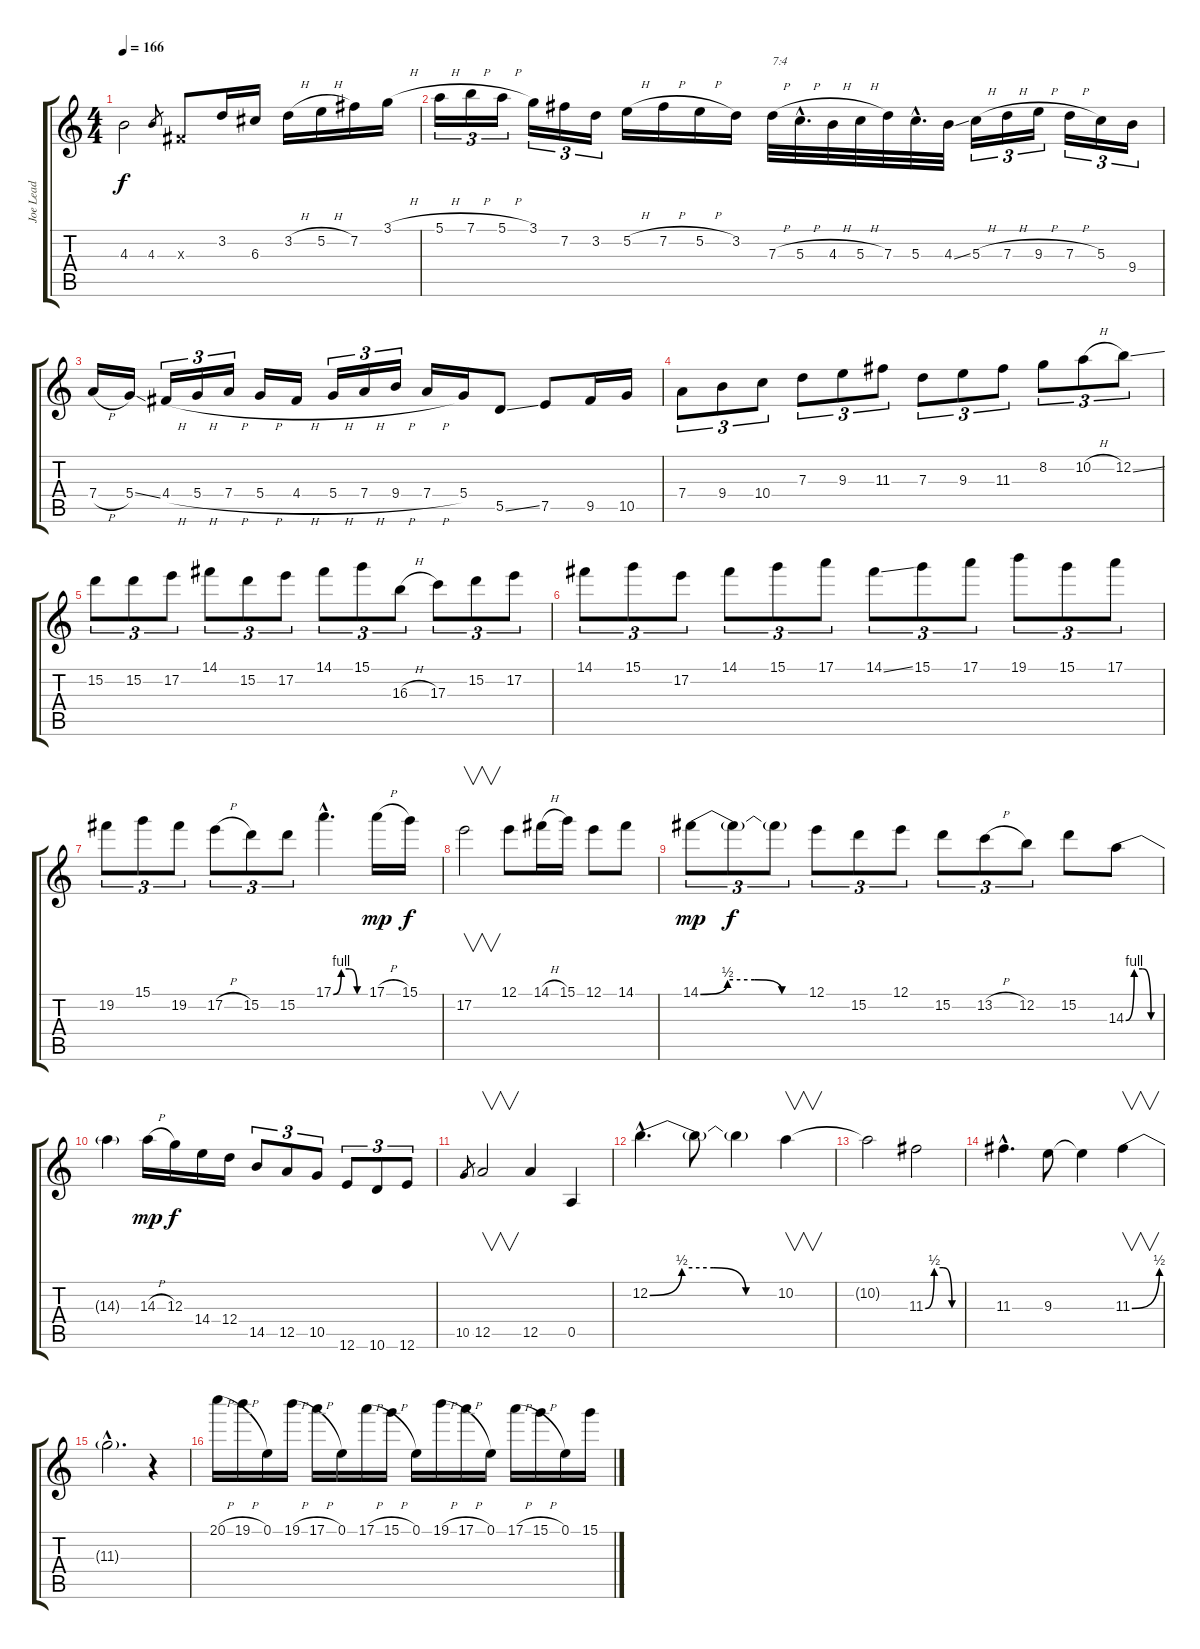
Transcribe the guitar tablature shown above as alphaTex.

\track ("Joe Lead" "Joe Lead") {instrument distortionguitar}
\staff {score tabs}
\tuning (E4 B3 G3 D3 A2 E2) {hide}
\ts (4 4)
\tempo 166
\clef g2
\ks c
4.3{t}.2{dy f} 4.3.8{gr} -1.3{x}.8 3.2.16 6.3.16 3.2{h}.16 5.2{h}.16 7.2.16 3.1{h}.16 |
5.1{h}.16{tu (3 2)} 7.1{h}.16{tu (3 2)} 5.1{h}.16{tu (3 2)} 3.1.16{tu (3 2)} 7.2.16{tu (3 2)} 3.2.16{tu (3 2)} 5.2{h}.16 7.2{h}.16 5.2{h}.16 3.2.16 7.3{h}.32{txt "7:4"} 5.3{h hac}.32{d} 4.3{h}.32 5.3{h}.32 7.3.32 5.3{hac}.32{d} 4.3{ss}.32 5.3{h}.16{tu (3 2)} 7.3{h}.16{tu (3 2)} 9.3{h}.16{tu (3 2)} 7.3{h}.16{tu (3 2)} 5.3.16{tu (3 2)} 9.4.16{tu (3 2)} |
7.4{h}.16 5.4{ss}.16 4.4{h}.16{tu (3 2)} 5.4{h}.16{tu (3 2)} 7.4{h}.16{tu (3 2)} 5.4{h}.16 4.4{h}.16 5.4{h}.16{tu (3 2)} 7.4{h}.16{tu (3 2)} 9.4{h}.16{tu (3 2)} 7.4{h}.16 5.4.16 5.5{ss}.8 7.5.8 9.5.16 10.5.16 |
7.4.8{tu (3 2)} 9.4.8{tu (3 2)} 10.4.8{tu (3 2)} 7.3.8{tu (3 2)} 9.3.8{tu (3 2)} 11.3.8{tu (3 2)} 7.3.8{tu (3 2)} 9.3.8{tu (3 2)} 11.3.8{tu (3 2)} 8.2.8{tu (3 2)} 10.2{h}.8{tu (3 2)} 12.2{ss}.8{tu (3 2)} |
15.2.8{tu (3 2)} 15.2.8{tu (3 2)} 17.2.8{tu (3 2)} 14.1.8{tu (3 2)} 15.2.8{tu (3 2)} 17.2.8{tu (3 2)} 14.1.8{tu (3 2)} 15.1.8{tu (3 2)} 16.3{h}.8{tu (3 2)} 17.3.8{tu (3 2)} 15.2.8{tu (3 2)} 17.2.8{tu (3 2)} |
14.1.8{tu (3 2)} 15.1.8{tu (3 2)} 17.2.8{tu (3 2)} 14.1.8{tu (3 2)} 15.1.8{tu (3 2)} 17.1.8{tu (3 2)} 14.1{ss}.8{tu (3 2)} 15.1.8{tu (3 2)} 17.1.8{tu (3 2)} 19.1.8{tu (3 2)} 15.1.8{tu (3 2)} 17.1.8{tu (3 2)} |
19.2.8{tu (3 2)} 15.1.8{tu (3 2)} 19.2.8{tu (3 2)} 17.2{h}.8{tu (3 2)} 15.2.8{tu (3 2)} 15.2.8{tu (3 2)} 17.1{be (custom 0 0 15 4 30 4 45 0 60 0) hac}.4{d} 17.1{h}.16{dy mp} 15.1.16{dy f} |
17.2.2{v} 12.1.8 14.1{h}.16 15.1.16 12.1.8 14.1.8 |
14.1{be (custom 0 0 15 2 30 2 45 0 60 0)}.8{tu (3 2) dy mp} 14.1{t}.8{tu (3 2) dy f} 14.1{t}.8{tu (3 2)} 12.1.8{tu (3 2)} 15.2.8{tu (3 2)} 12.1.8{tu (3 2)} 15.2.8{tu (3 2)} 13.2{h}.8{tu (3 2)} 12.2.8{tu (3 2)} 15.2.8 14.3{be (custom 0 0 15 4 30 4 45 0 60 0)}.8 |
14.3{t}.4 14.3{h}.16{dy mp} 12.3.16{dy f} 14.4.16 12.4.16 14.5.8{tu (3 2)} 12.5.8{tu (3 2)} 10.5.8{tu (3 2)} 12.6.8{tu (3 2)} 10.6.8{tu (3 2)} 12.6.8{tu (3 2)} |
10.5.8{gr} 12.5.2{v} 12.5.4 0.5.4 |
12.2{be (custom 0 0 15 2 30 2 45 0 60 0) hac}.4{d} 12.2{t}.8 12.2{t}.4 10.2.4{v} |
10.2{t}.2 11.3{be (custom 0 0 15 2 30 2 45 0 60 0)}.2 |
11.3{hac}.4{d} 9.3.8 9.3{t}.4 11.3{be (bend 0 0 60 2)}.4{v} |
11.3{hac t}.2{d} r.4 |
20.1{h}.16{volume 16} 19.1{h}.16 0.1.16 19.1{h}.16 17.1{h}.16 0.1.16 17.1{h}.16 15.1{h}.16 0.1.16 19.1{h}.16 17.1{h}.16 0.1.16 17.1{h}.16 15.1{h}.16 0.1.16 15.1{h}.16
